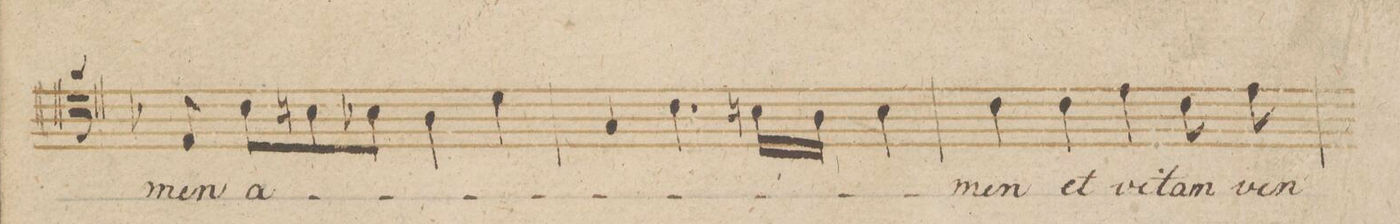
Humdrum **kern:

**kern	**text	**dynam
*I"Tenore.	*	*
*clefC4	*	*
*k[b-]	*	*
*met(c)	*	*
*M4/4	*	*
8E/	-men	.
8c\L	a-	.
8Bn\	.	.
8B-X\J	.	.
4A\	.	.
4d\	.	.
=254	=254	=254
4G/	.	.
4.c\	.	.
16Bn\LL	.	.
16A\JJ	.	.
4B\	.	.
=255	=255	=255
4c\	-men	.
4c\	et	.
4e\	vi-	.
8c\	-tam	.
8e\	ven-	.
=256	=256	=256
*-	*-	*-
